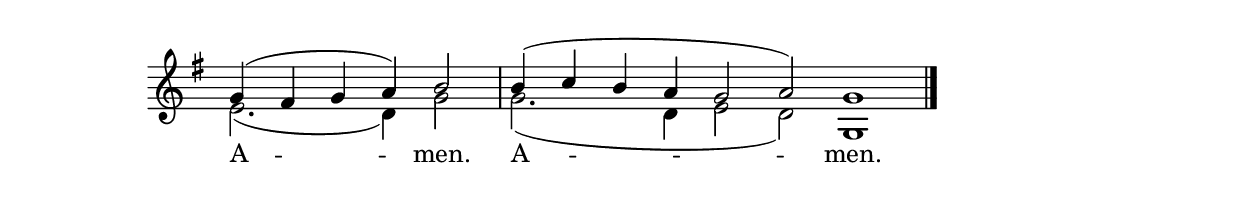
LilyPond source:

\version "2.24.4"

% This is for after the Our Father


keyTime = { \key g \major}
cadenzaMeasure = {
  \cadenzaOff
  \partial 1024 s1024
  \cadenzaOn

}

SopMusic    = \relative { 
    \cadenzaOn
    g'4( fis g a) b2 \cadenzaMeasure
    b4( c b a g2 a) g1 \cadenzaMeasure \fine
}

BassMusic   = \relative {
    \cadenzaOn
    e'2.( d4) g2 \cadenzaMeasure
    g2.( d4 e2 d) g,1 \cadenzaMeasure \fine
}



VerseOne = \lyricmode {
    A -- men. A -- men.
    }


\score {
    \new Staff \with {midiInstrument = "choir aahs"} <<
        \clef "treble"
        \new Voice = "Sop"  { \voiceOne \keyTime \SopMusic}
        \new Voice = "Bass" { \voiceTwo \BassMusic }
        \new Lyrics \lyricsto "Sop" { \VerseOne }
    >>

    \layout {
        \context {
            \Score
                \omit BarNumber
                \override SpacingSpanner.common-shortest-duration = #(ly:make-moment 1/16)

        }
        \context {
            \Staff
                \remove Time_signature_engraver
        }
        \context {
            \Lyrics
                \override LyricSpace.minimum-distance = #1.0
        }
    }
    \midi {
        \tempo 4 = 180
    }
}





